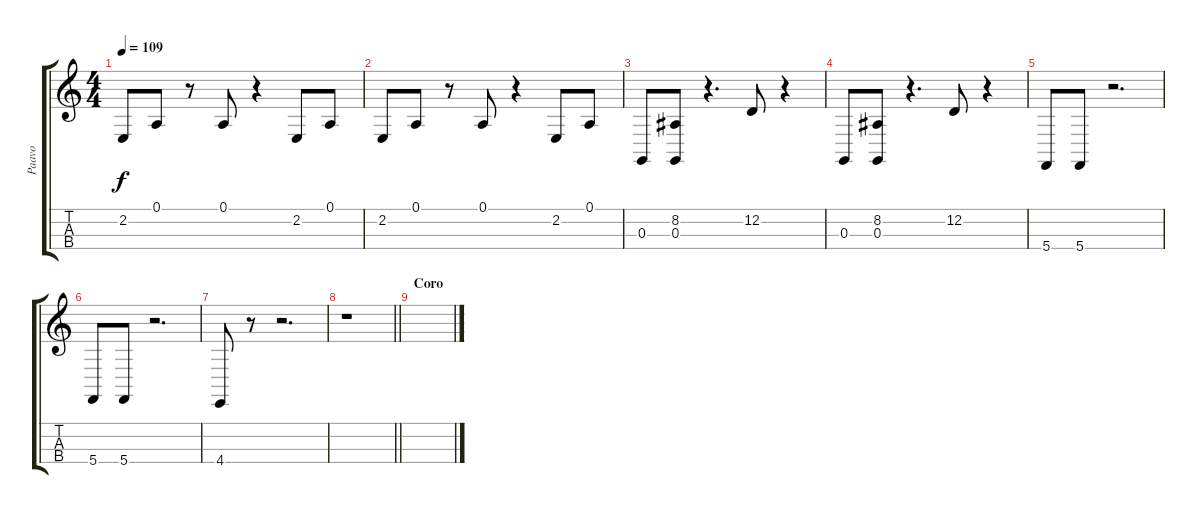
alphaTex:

\track ("Paavo" "Paavo") {instrument cello}
\staff {score tabs}
\tuning (A3 D3 G2 C2) {hide}
\ts (4 4)
\tempo 109
\clef g2
\ks c
2.2.8{dy f} 0.1.8 r.8 0.1.8 r.4 2.2.8 0.1.8 |
2.2.8 0.1.8 r.8 0.1.8 r.4 2.2.8 0.1.8 |
0.3.8 (8.2 0.3).8 r.4{d} 12.2.8 r.4 |
0.3.8 (8.2 0.3).8 r.4{d} 12.2.8 r.4 |
5.4.8 5.4.8 r.2{d} |
5.4.8 5.4.8 r.2{d} |
4.4.8 r.8 r.2{d} |
\barLineRight lightlight
r.1 |
\section ("" "Coro")
